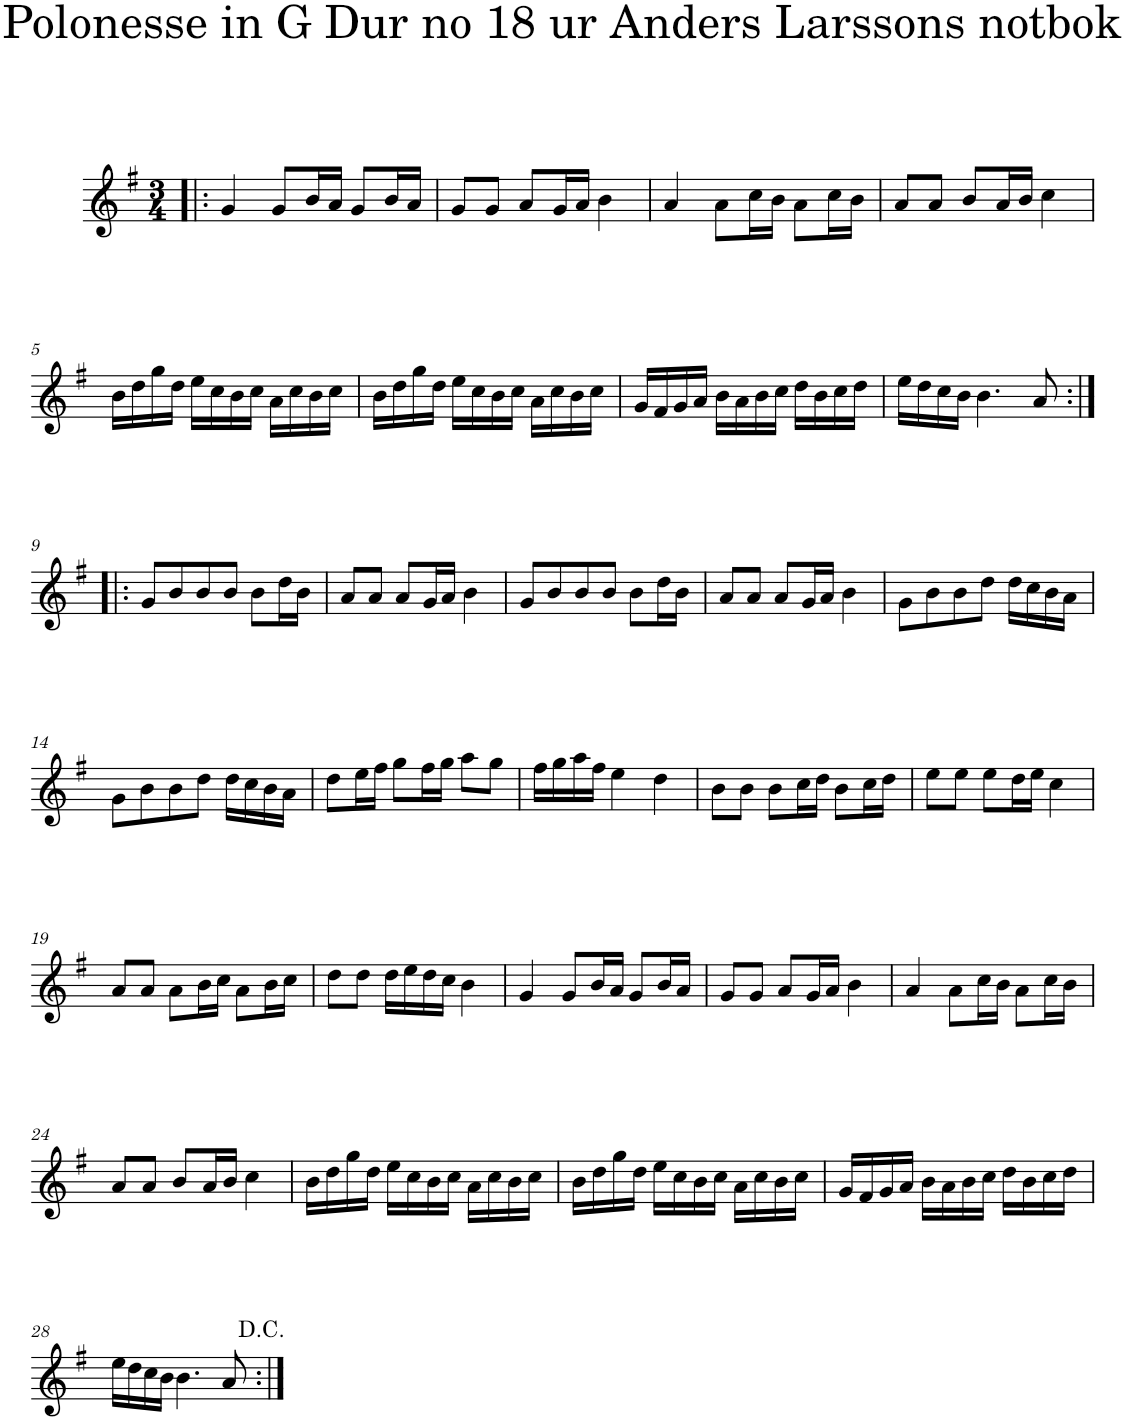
**kern
*part1
*staff1
*I"Piano
*I'Pno
*clefG2
*k[f#]
*G:
*M3/4
=1!|:
4g/
8g/L
16b/L
16a/JJ
8g/L
16b/L
16a/JJ
=2
8g/L
8g/J
8a/L
16g/L
16a/JJ
4b\
=3
4a/
8a\L
16cc\L
16b\JJ
8a\L
16cc\L
16b\JJ
=4
8a/L
8a/J
8b/L
16a/L
16b/JJ
4cc\
!!LO:LB:g=z
=5
16b\LL
16dd\
16gg\
16dd\JJ
16ee\LL
16cc\
16b\
16cc\JJ
16a\LL
16cc\
16b\
16cc\JJ
=6
16b\LL
16dd\
16gg\
16dd\JJ
16ee\LL
16cc\
16b\
16cc\JJ
16a\LL
16cc\
16b\
16cc\JJ
=7
16g/LL
16f#/
16g/
16a/JJ
16b\LL
16a\
16b\
16cc\JJ
16dd\LL
16b\
16cc\
16dd\JJ
=8
16ee\LL
16dd\
16cc\
16b\JJ
4.b\
8a/
!!LO:LB:g=z
=9:|!|:
8g/L
8b/
8b/
8b/J
8b\L
16dd\L
16b\JJ
=10
8a/L
8a/J
8a/L
16g/L
16a/JJ
4b\
=11
8g/L
8b/
8b/
8b/J
8b\L
16dd\L
16b\JJ
=12
8a/L
8a/J
8a/L
16g/L
16a/JJ
4b\
=13
8g\L
8b\
8b\
8dd\J
16dd\LL
16cc\
16b\
16a\JJ
!!LO:LB:g=z
=14
8g\L
8b\
8b\
8dd\J
16dd\LL
16cc\
16b\
16a\JJ
=15
8dd\L
16ee\L
16ff#\JJ
8gg\L
16ff#\L
16gg\JJ
8aa\L
8gg\J
=16
16ff#\LL
16gg\
16aa\
16ff#\JJ
4ee\
4dd\
=17
8b\L
8b\J
8b\L
16cc\L
16dd\JJ
8b\L
16cc\L
16dd\JJ
=18
8ee\L
8ee\J
8ee\L
16dd\L
16ee\JJ
4cc\
!!LO:LB:g=z
=19
8a/L
8a/J
8a\L
16b\L
16cc\JJ
8a\L
16b\L
16cc\JJ
=20
8dd\L
8dd\J
16dd\LL
16ee\
16dd\
16cc\JJ
4b\
=21
4g/
8g/L
16b/L
16a/JJ
8g/L
16b/L
16a/JJ
=22
8g/L
8g/J
8a/L
16g/L
16a/JJ
4b\
=23
4a/
8a\L
16cc\L
16b\JJ
8a\L
16cc\L
16b\JJ
!!LO:LB:g=z
=24
8a/L
8a/J
8b/L
16a/L
16b/JJ
4cc\
=25
16b\LL
16dd\
16gg\
16dd\JJ
16ee\LL
16cc\
16b\
16cc\JJ
16a\LL
16cc\
16b\
16cc\JJ
=26
16b\LL
16dd\
16gg\
16dd\JJ
16ee\LL
16cc\
16b\
16cc\JJ
16a\LL
16cc\
16b\
16cc\JJ
=27
16g/LL
16f#/
16g/
16a/JJ
16b\LL
16a\
16b\
16cc\JJ
16dd\LL
16b\
16cc\
16dd\JJ
!!LO:LB:g=z
=28
16ee\LL
16dd\
16cc\
16b\JJ
4.b\
8a/
=:|!
*-
